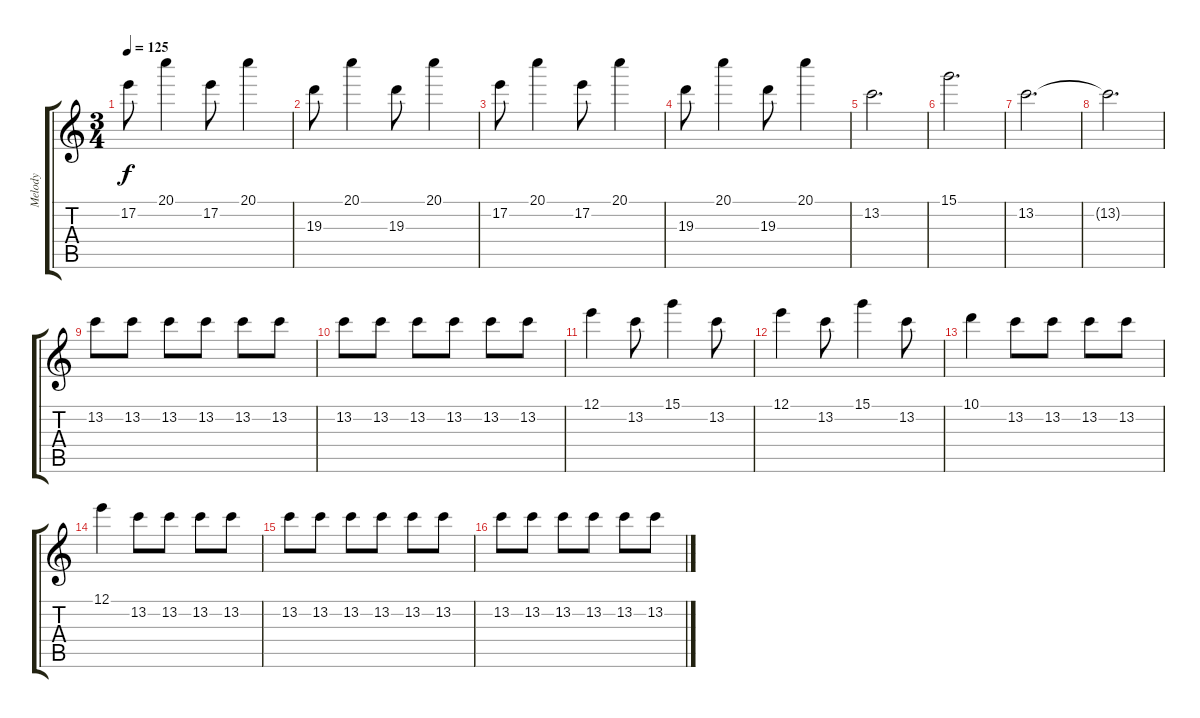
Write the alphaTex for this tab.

\track ("Melody" "Melody") {instrument electricguitarjazz}
\staff {score tabs}
\tuning (E4 B3 G3 D3 A2 E2) {hide}
\ts (3 4)
\tempo 125
\clef g2
\ks c
17.2.8{dy f} 20.1.4 17.2.8 20.1.4 |
19.3.8 20.1.4 19.3.8 20.1.4 |
17.2.8 20.1.4 17.2.8 20.1.4 |
19.3.8 20.1.4 19.3.8 20.1.4 |
13.2.2{d} |
15.1.2{d} |
13.2.2{d} |
13.2{t}.2{d} |
13.2.8 13.2.8 13.2.8 13.2.8 13.2.8 13.2.8 |
13.2.8 13.2.8 13.2.8 13.2.8 13.2.8 13.2.8 |
12.1.4 13.2.8 15.1.4 13.2.8 |
12.1.4 13.2.8 15.1.4 13.2.8 |
10.1.4 13.2.8 13.2.8 13.2.8 13.2.8 |
12.1.4 13.2.8 13.2.8 13.2.8 13.2.8 |
13.2.8 13.2.8 13.2.8 13.2.8 13.2.8 13.2.8 |
13.2.8 13.2.8 13.2.8 13.2.8 13.2.8 13.2.8
